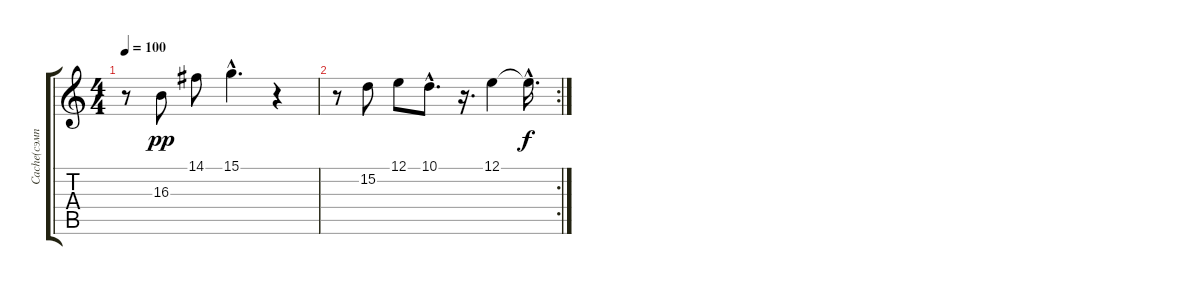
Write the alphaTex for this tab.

\track ("Cache(сэмплы)" "Cache(сэмп") {instrument electricgrandpiano}
\staff {score tabs}
\tuning (E4 B3 G3 D3 A2 E2) {hide}
\ts (4 4)
\tempo 100
\clef g2
\ks c
r.8{dy pp} 16.3.8 14.1.8 15.1{hac}.4{d} r.4 |
\rc 2
r.8 15.2.8 12.1.8 10.1{hac}.8{d} r.16{d} 12.1.4 12.1{hac t}.16{d dy f}
